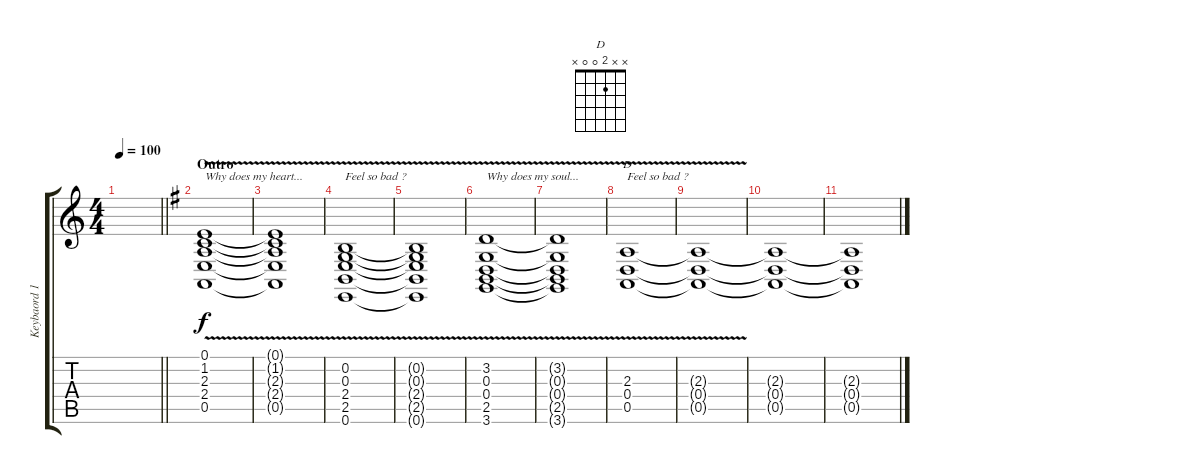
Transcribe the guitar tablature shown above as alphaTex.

\track ("Keybaord 1" "Keybaord 1") {instrument stringensemble1}
\staff {score tabs}
\tuning (E4 B3 G3 D3 A2 E2) {hide}
\chord ("D" x x 2 0 0 x)
\ts (4 4)
\tempo 100
\clef g2
\barLineRight lightlight
\ks c
|
\section ("" "Outro")
\ks g
(0.1{v} 1.2{v} 2.3{v} 2.4{v} 0.5{v}).1{txt "Why does my heart..."} |
(0.1{t} 1.2{t} 2.3{t} 2.4{t} 0.5{t}).1 |
(0.2{v} 0.3{v} 2.4{v} 2.5{v} 0.6{v}).1{txt "Feel so bad ?"} |
(0.2{t} 0.3{t} 2.4{t} 2.5{t} 0.6{t}).1 |
(3.2{v} 0.3{v} 0.4{v} 2.5{v} 3.6{v}).1{txt "Why does my soul..."} |
(3.2{t} 0.3{t} 0.4{t} 2.5{t} 3.6{t}).1 |
(2.3{v} 0.4{v} 0.5{v}).1{ch "D" txt "Feel so bad ?"} |
(2.3{t} 0.4{t} 0.5{t}).1 |
(2.3{t} 0.4{t} 0.5{t}).1{volume 0} |
(2.3{t} 0.4{t} 0.5{t}).1
